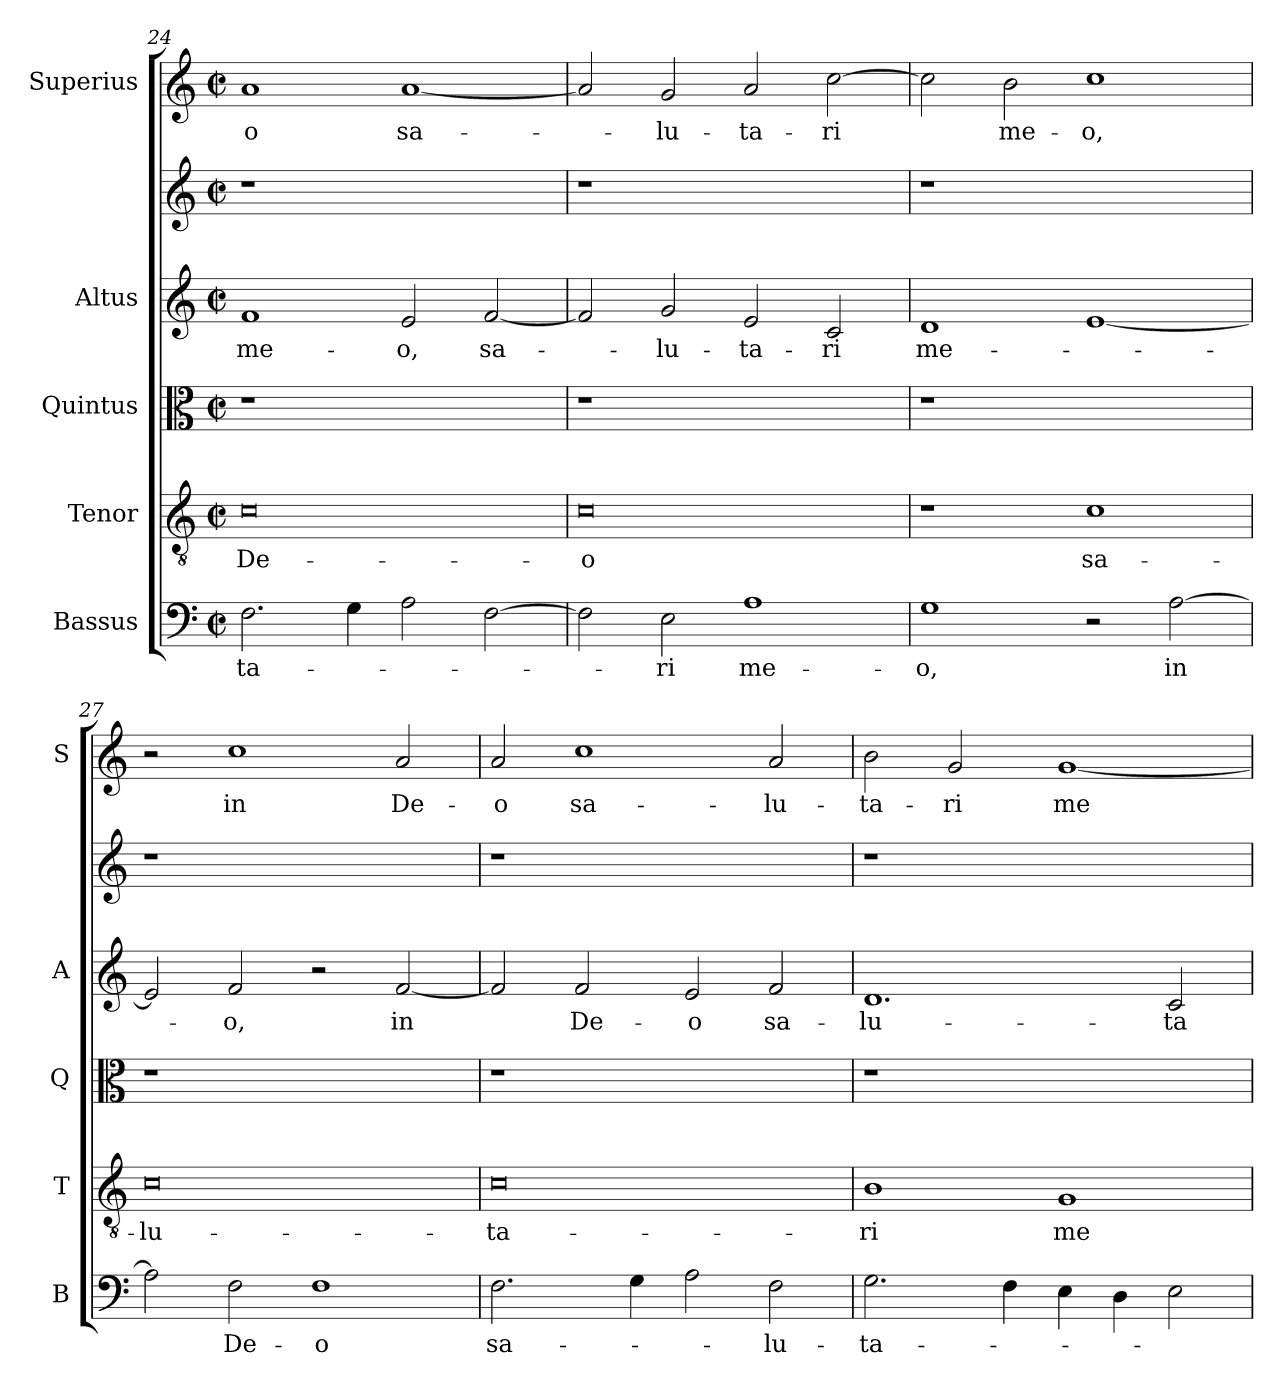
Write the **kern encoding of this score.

**kern	**text	**kern	**text	**kern	**kern	**text	**kern	**kern	**text
*part6	*part6	*part5	*part5	*part4	*part3	*part3	*part2	*part1	*part1
*staff6	*staff6	*staff5	*staff5	*staff4	*staff3	*staff3	*staff2	*staff1	*staff1
*I"Bassus	*	*I"Tenor	*	*I"Quintus	*I"Altus	*	*	*I"Superius	*
*I'B	*	*I'T	*	*I'Q	*I'A	*	*	*I'S	*
*clefF4	*	*clefGv2	*	*clefC3	*clefG2	*	*clefG2	*clefG2	*
*k[]	*	*k[]	*	*k[]	*k[]	*	*k[]	*k[]	*
*C:	*	*C:	*	*C:	*C:	*	*C:	*C:	*
*M2/2	*	*M2/2	*	*M2/2	*M2/2	*	*M2/2	*M2/2	*
*met(c|)	*	*met(c|)	*	*met(c|)	*met(c|)	*	*met(c|)	*met(c|)	*
=24	=24	=24	=24	=24	=24	=24	=24	=24	=24
!	!LO:LY:b	!	!LO:LY:b	!	!	!LO:LY:b	!	!	!LO:LY:b
2.F\	-ta-	0c	De-	1r	1f	me-	1r	1a	-o
4G\	.	.	.	.	.	.	.	.	.
!	!	!	!	!	!	!LO:LY:b	!	!	!LO:LY:b
2A\	.	.	.	1ryy	2e/	-o,	1ryy	[1a	sa-
!	!	!	!	!	!	!LO:LY:b	!	!	!
[2F\	.	.	.	.	[2f/	sa-	.	.	.
=25	=25	=25	=25	=25	=25	=25	=25	=25	=25
!	!	!	!LO:LY:b	!	!	!	!	!	!
2F\]	.	0c	-o	1r	2f/]	.	1r	2a/]	.
!	!LO:LY:b	!	!	!	!	!LO:LY:b	!	!	!LO:LY:b
2E\	-ri	.	.	.	2g/	-lu-	.	2g/	-lu-
!	!LO:LY:b	!	!	!	!	!LO:LY:b	!	!	!LO:LY:b
1A	me-	.	.	1ryy	2e/	-ta-	1ryy	2a/	-ta-
!	!	!	!	!	!	!LO:LY:b	!	!	!LO:LY:b
.	.	.	.	.	2c/	-ri	.	[2cc\	-ri
=26	=26	=26	=26	=26	=26	=26	=26	=26	=26
!	!LO:LY:b	!	!	!	!	!LO:LY:b	!	!	!
1G	-o,	1r	.	1r	1d	me-	1r	2cc\]	.
!	!	!	!	!	!	!	!	!	!LO:LY:b
.	.	.	.	.	.	.	.	2b\	me-
!	!	!	!LO:LY:b	!	!	!	!	!	!LO:LY:b
2r	.	1c	sa-	1ryy	[1e	.	1ryy	1cc	-o,
!	!LO:LY:b	!	!	!	!	!	!	!	!
[2A\	in	.	.	.	.	.	.	.	.
=27	=27	=27	=27	=27	=27	=27	=27	=27	=27
!	!	!	!LO:LY:b	!	!	!	!	!	!
2A\]	.	0c	-lu-	1r	2e/]	.	1r	2r	.
!	!LO:LY:b	!	!	!	!	!LO:LY:b	!	!	!LO:LY:b
2F\	De-	.	.	.	2f/	-o,	.	1cc	in
!	!LO:LY:b	!	!	!	!	!	!	!	!
1F	-o	.	.	1ryy	2r	.	1ryy	.	.
!	!	!	!	!	!	!LO:LY:b	!	!	!LO:LY:b
.	.	.	.	.	[2f/	in	.	2a/	De-
=28	=28	=28	=28	=28	=28	=28	=28	=28	=28
!	!LO:LY:b	!	!LO:LY:b	!	!	!	!	!	!LO:LY:b
2.F\	sa-	0c	-ta-	1r	2f/]	.	1r	2a/	-o
!	!	!	!	!	!	!LO:LY:b	!	!	!LO:LY:b
.	.	.	.	.	2f/	De-	.	1cc	sa-
4G\	.	.	.	.	.	.	.	.	.
!	!	!	!	!	!	!LO:LY:b	!	!	!
2A\	.	.	.	1ryy	2e/	-o	1ryy	.	.
!	!LO:LY:b	!	!	!	!	!LO:LY:b	!	!	!LO:LY:b
2F\	-lu-	.	.	.	2f/	sa-	.	2a/	-lu-
!!LO:LB:g=z
=29	=29	=29	=29	=29	=29	=29	=29	=29	=29
!	!LO:LY:b	!	!LO:LY:b	!	!	!LO:LY:b	!	!	!LO:LY:b
2.G\	-ta-	1B	-ri	1r	1.d	-lu-	1r	2b\	-ta-
!	!	!	!	!	!	!	!	!	!LO:LY:b
.	.	.	.	.	.	.	.	2g/	-ri
4F\	.	.	.	.	.	.	.	.	.
!	!	!	!LO:LY:b	!	!	!	!	!	!LO:LY:b
4E\	.	1G	me-	1ryy	.	.	1ryy	[1g	me-
4D\	.	.	.	.	.	.	.	.	.
!	!	!	!	!	!	!LO:LY:b	!	!	!
2E\	.	.	.	.	2c/	-ta-	.	.	.
=	=	=	=	=	=	=	=	=	=
*-	*-	*-	*-	*-	*-	*-	*-	*-	*-
